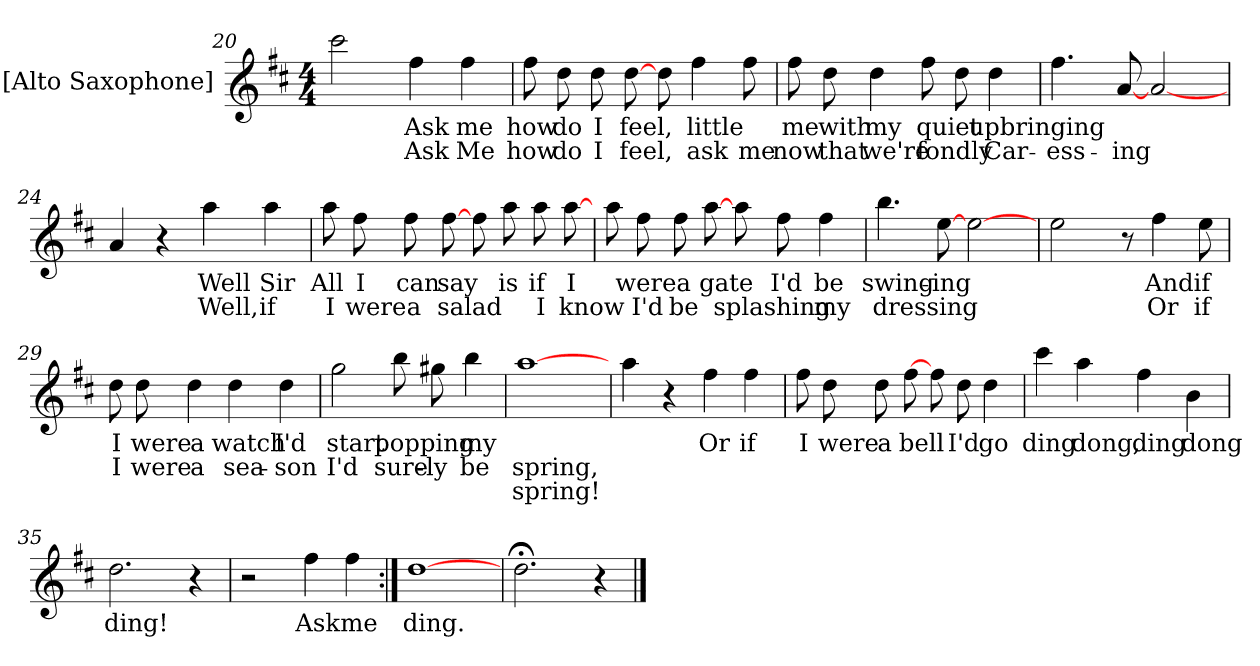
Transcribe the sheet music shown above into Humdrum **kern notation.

**kern	**text	**text	**text
*part1	*part1	*part1	*part1
*staff1	*staff1	*staff1	*staff1
*I"[Alto Saxophone]	*	*	*
*I'A Sax	*	*	*
*clefG2	*	*	*
*ITrd5c9	*	*	*
*k[b-]	*	*	*
*F:	*	*	*
*M4/4	*	*	*
=20	=20	=20	=20
2ee	.	.	.
4a	-Ask	-Ask	.
4a	-me	-Me	.
!!LO:LB:g=z
=21	=21	=21	=21
8aL	-how	-how	.
8f	-do	-do	.
8f	-I	-I	.
[8f	-feel,	-feel,	.
8fL	.	.	.
4a	-little	-ask	.
8a	.	-me	.
=22	=22	=22	=22
8aL	-me	-now	.
8f	-with	-that	.
4f	-my	-we're	.
8aL	-quiet	-fondly	.
8f	.	.	.
4f	-upbringing	-Car-	.
=23	=23	=23	=23
4.a	.	-ess-	.
[8c	.	-ing	.
[2c	.	.	.
=24	=24	=24	=24
4c	.	.	.
4r	.	.	.
4cc	-Well	-Well,	.
4cc	-Sir	-if	.
!!LO:LB:g=z
=25	=25	=25	=25
8ccL	-All	-I	.
8a	-I	-were	.
8a	-can	-a	.
[8a	-say	-salad	.
8aL	.	.	.
8cc	-is	.	.
8cc	-if	-I	.
[8cc	-I	-know	.
=26	=26	=26	=26
8ccL	.	.	.
8a	-were	-I'd	.
8a	-a	-be	.
[8cc	-gate	.	.
8ccL	.	-splashing	.
8a	-I'd	.	.
4a	-be	-my	.
=27	=27	=27	=27
4.dd	-swing-	-dressing	.
[8g	-ing	.	.
[2g	.	.	.
=28	=28	=28	=28
2g	.	.	.
8r	.	.	.
4a	-And	-Or	.
8g	-if	-if	.
!!LO:LB:g=z
=29	=29	=29	=29
8fL	-I	-I	.
8f	-were	-were	.
4f	-a	-a	.
4f	-watch	-sea-	.
4f	-I'd	-son	.
=30	=30	=30	=30
2b-	-start	-I'd	.
8ddL	-popping	-sure-	.
8b	.	-ly	.
4dd	-my	-be	.
=31	=31	=31	=31
[1cc	.	-spring,	-spring!
=32	=32	=32	=32
4cc	.	.	.
4r	.	.	.
4a	-Or	.	.
4a	-if	.	.
=33	=33	=33	=33
8aL	-I	.	.
8f	-were	.	.
8f	-a	.	.
[8a	-bell	.	.
8aL	.	.	.
8f	-I'd	.	.
4f	-go	.	.
=34	=34	=34	=34
4ee	-ding	.	.
4cc	-dong,	.	.
4a	-ding	.	.
4d	-dong	.	.
=35	=35	=35	=35
2.f	-ding!	.	.
4r	.	.	.
=36	=36	=36	=36
2r	.	.	.
4a	-Ask	.	.
4a	-me	.	.
=37:|!	=37:|!	=37:|!	=37:|!
[1f	-ding.	.	.
=38	=38	=38	=38
2.f;	.	.	.
4r	.	.	.
==	==	==	==
*-	*-	*-	*-
